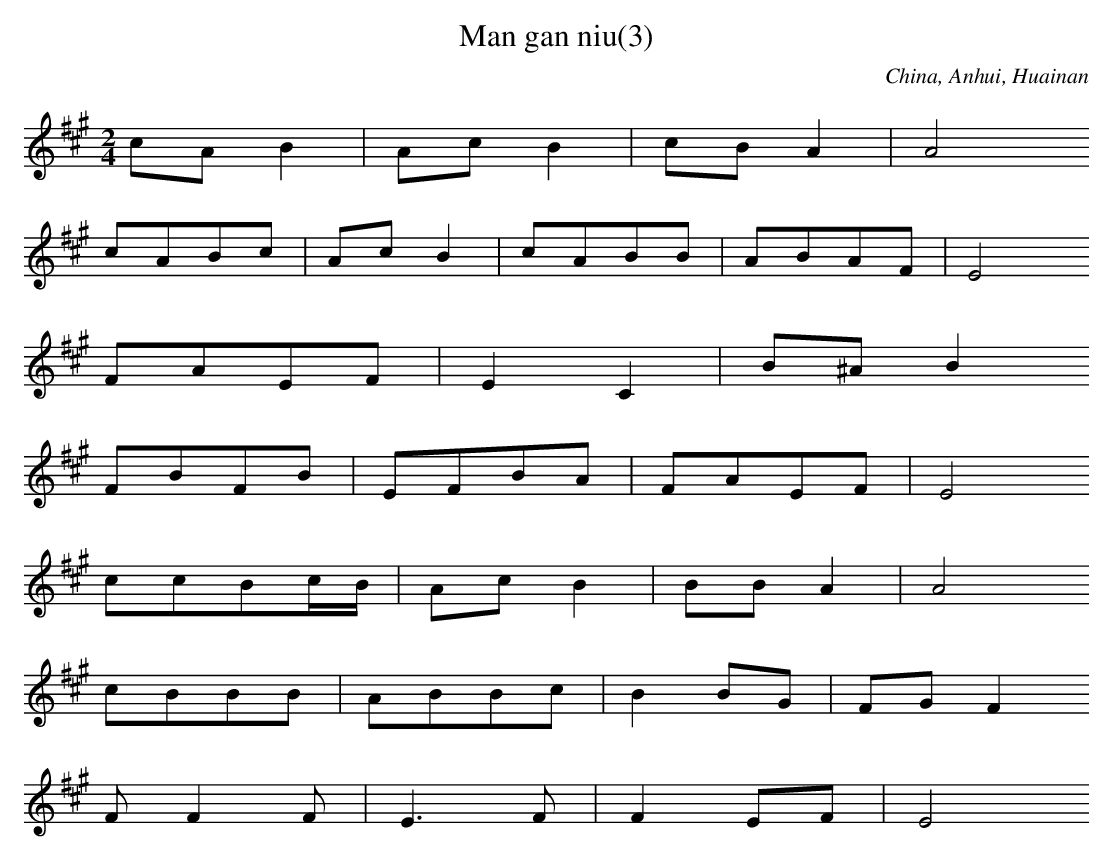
X:1
T: Man gan niu(3)
O: China, Anhui, Huainan
M: 2/4
L: 1/16
K: A
c2A2B4 | A2c2B4 | c2B2A4 | A8
c2A2B2c2 | A2c2B4 | c2A2B2B2 | A2B2A2F2 | E8
F2A2E2F2 | E4C4 | B2^A2B4
F2B2F2B2 | E2F2B2A2 | F2A2E2F2 | E8
c2c2B2cB | A2c2B4 | B2B2A4 | A8
c2B2B2B2 | A2B2B2c2 | B4B2G2 | F2G2F4
F2F4F2 | E6F2 | F4E2F2 | E8
